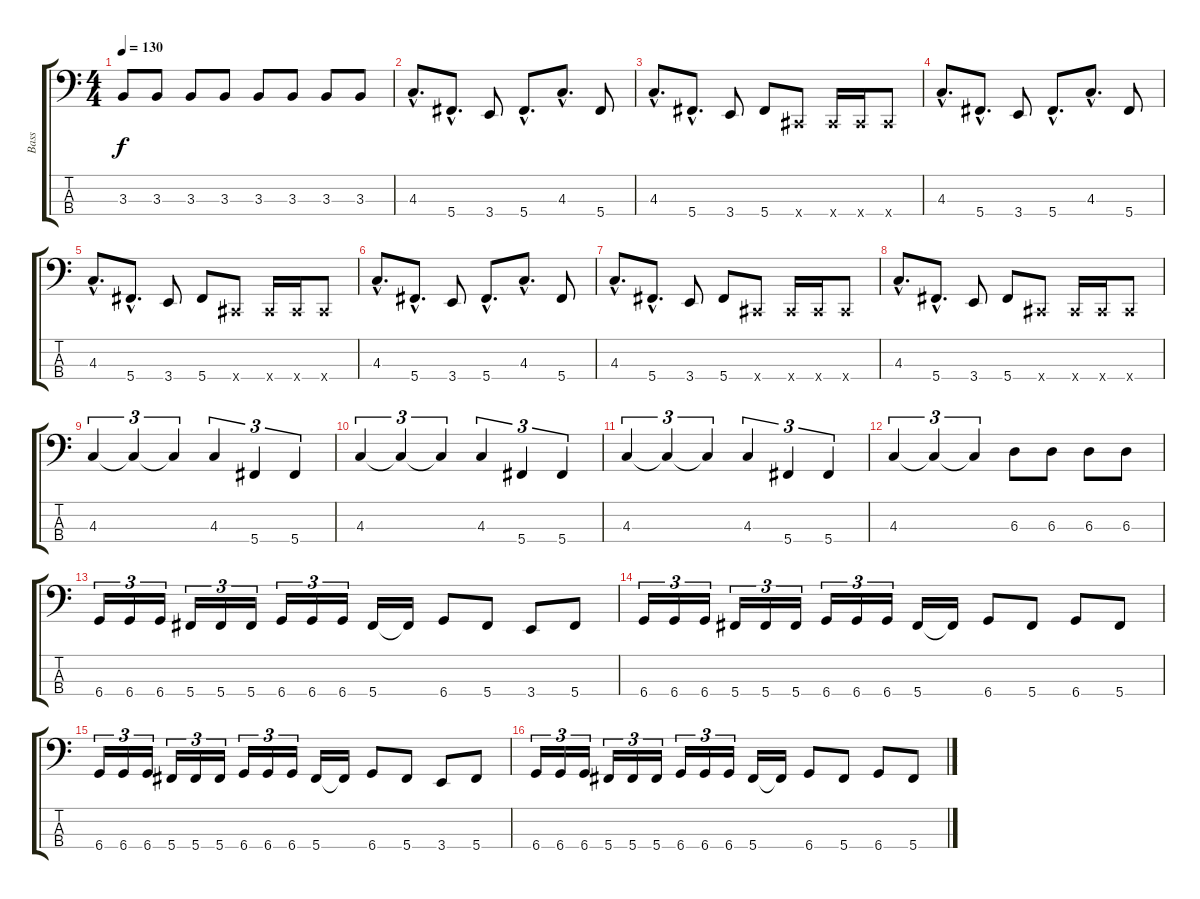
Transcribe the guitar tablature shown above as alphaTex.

\track ("Bass" "Bass") {instrument electricbasspick}
\staff {score tabs}
\tuning (Gb2 Db2 Ab1 Db1) {hide}
\ts (4 4)
\tempo 130
\clef f4
\ks c
3.3.8{dy f} 3.3.8 3.3.8 3.3.8 3.3.8 3.3.8 3.3.8 3.3.8 |
4.3{hac}.8{d} 5.4{hac}.8{d} 3.4.8 5.4{hac}.8{d} 4.3{hac}.8{d} 5.4.8 |
4.3{hac}.8{d} 5.4{hac}.8{d} 3.4.8 5.4.8 0.4{x}.8 0.4{x}.16 0.4{x}.16 0.4{x}.8 |
4.3{hac}.8{d} 5.4{hac}.8{d} 3.4.8 5.4{hac}.8{d} 4.3{hac}.8{d} 5.4.8 |
4.3{hac}.8{d} 5.4{hac}.8{d} 3.4.8 5.4.8 0.4{x}.8 0.4{x}.16 0.4{x}.16 0.4{x}.8 |
4.3{hac}.8{d} 5.4{hac}.8{d} 3.4.8 5.4{hac}.8{d} 4.3{hac}.8{d} 5.4.8 |
4.3{hac}.8{d} 5.4{hac}.8{d} 3.4.8 5.4.8 0.4{x}.8 0.4{x}.16 0.4{x}.16 0.4{x}.8 |
4.3{hac}.8{d} 5.4{hac}.8{d} 3.4.8 5.4.8 0.4{x}.8 0.4{x}.16 0.4{x}.16 0.4{x}.8 |
4.3.4{tu (3 2)} 4.3{t}.4{tu (3 2)} 4.3{t}.4{tu (3 2)} 4.3.4{tu (3 2)} 5.4.4{tu (3 2)} 5.4.4{tu (3 2)} |
4.3.4{tu (3 2)} 4.3{t}.4{tu (3 2)} 4.3{t}.4{tu (3 2)} 4.3.4{tu (3 2)} 5.4.4{tu (3 2)} 5.4.4{tu (3 2)} |
4.3.4{tu (3 2)} 4.3{t}.4{tu (3 2)} 4.3{t}.4{tu (3 2)} 4.3.4{tu (3 2)} 5.4.4{tu (3 2)} 5.4.4{tu (3 2)} |
4.3.4{tu (3 2)} 4.3{t}.4{tu (3 2)} 4.3{t}.4{tu (3 2)} 6.3.8 6.3.8 6.3.8 6.3.8 |
6.4.16{tu (3 2)} 6.4.16{tu (3 2)} 6.4.16{tu (3 2)} 5.4.16{tu (3 2)} 5.4.16{tu (3 2)} 5.4.16{tu (3 2)} 6.4.16{tu (3 2)} 6.4.16{tu (3 2)} 6.4.16{tu (3 2)} 5.4.16 5.4{t}.16 6.4.8 5.4.8 3.4.8 5.4.8 |
6.4.16{tu (3 2)} 6.4.16{tu (3 2)} 6.4.16{tu (3 2)} 5.4.16{tu (3 2)} 5.4.16{tu (3 2)} 5.4.16{tu (3 2)} 6.4.16{tu (3 2)} 6.4.16{tu (3 2)} 6.4.16{tu (3 2)} 5.4.16 5.4{t}.16 6.4.8 5.4.8 6.4.8 5.4.8 |
6.4.16{tu (3 2)} 6.4.16{tu (3 2)} 6.4.16{tu (3 2)} 5.4.16{tu (3 2)} 5.4.16{tu (3 2)} 5.4.16{tu (3 2)} 6.4.16{tu (3 2)} 6.4.16{tu (3 2)} 6.4.16{tu (3 2)} 5.4.16 5.4{t}.16 6.4.8 5.4.8 3.4.8 5.4.8 |
6.4.16{tu (3 2)} 6.4.16{tu (3 2)} 6.4.16{tu (3 2)} 5.4.16{tu (3 2)} 5.4.16{tu (3 2)} 5.4.16{tu (3 2)} 6.4.16{tu (3 2)} 6.4.16{tu (3 2)} 6.4.16{tu (3 2)} 5.4.16 5.4{t}.16 6.4.8 5.4.8 6.4.8 5.4.8
